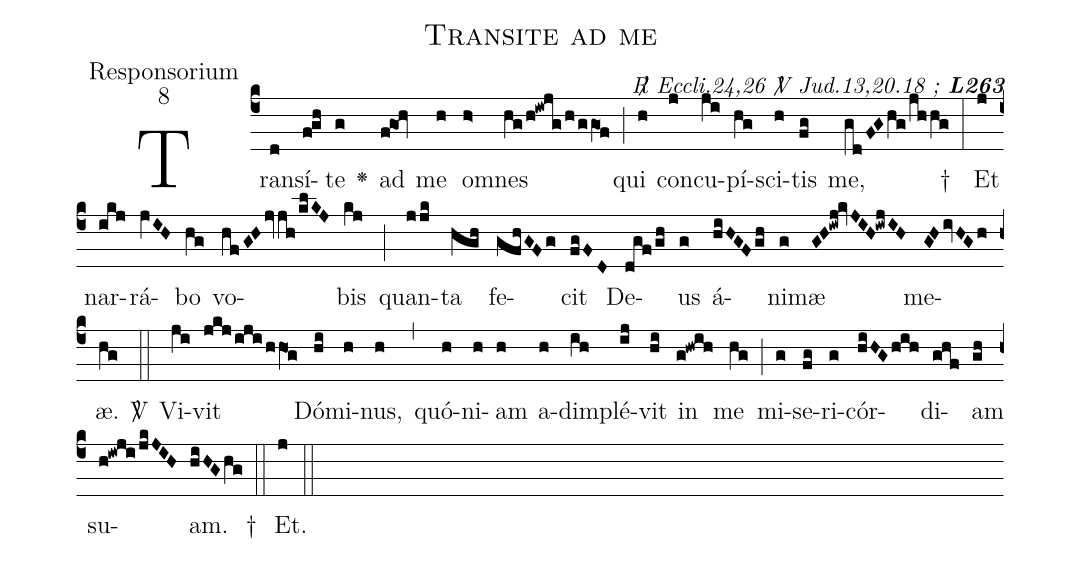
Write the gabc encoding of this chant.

name:Transite ad me;
office-part:Responsorium;
mode:8;
commentary:{\itshape\mdseries \Rbar\  Eccli.24,26  \Vbar\ Jud.13,20.18  ;\/} {\bfseries L263};
%%
(c4)Tran(d)sí(f!gh)te(g) <v>\greheightstar</v>() ad(f!go1!hv) me(h) om(h>)nes(hg/h!iwjg/h/ggO1f) (;) qui(h) con(j)cu(ji)pí(hg)sci(h)tis(fg) me,(gd/FGhg/jh/hg) †(:) Et(j) nar(ikj)rá(jVIH)bo(hg) vo(hf/GHjv/jh/klKJ)bis(kj) (;) quan(jjk)ta(hgh) fe(gfhGFg)cit(fgFD) De(dgf/gh)us(g) á(hiHGFgh)ni(g)mæ(GH!iwj!kvJIH!iwjIH) me(GHivHGh)æ.(hg)
<sp>V/</sp>(::) Vi(ji)vit(jkj/iji/hhO1g) Dó(hi)mi(h)nus,(h) (,) quó(h)ni(h)am(h) a(h)dim(ih)plé(ij)vit(hi) in(g!hwih) me(hg) (;) mi(g)se(fg)ri(g)cór(hiHG/hih)di(ghf)am(gh) su(h!iwji/jkJIH)am.(hiHG/hg) †(::) Et.(j) (::)
